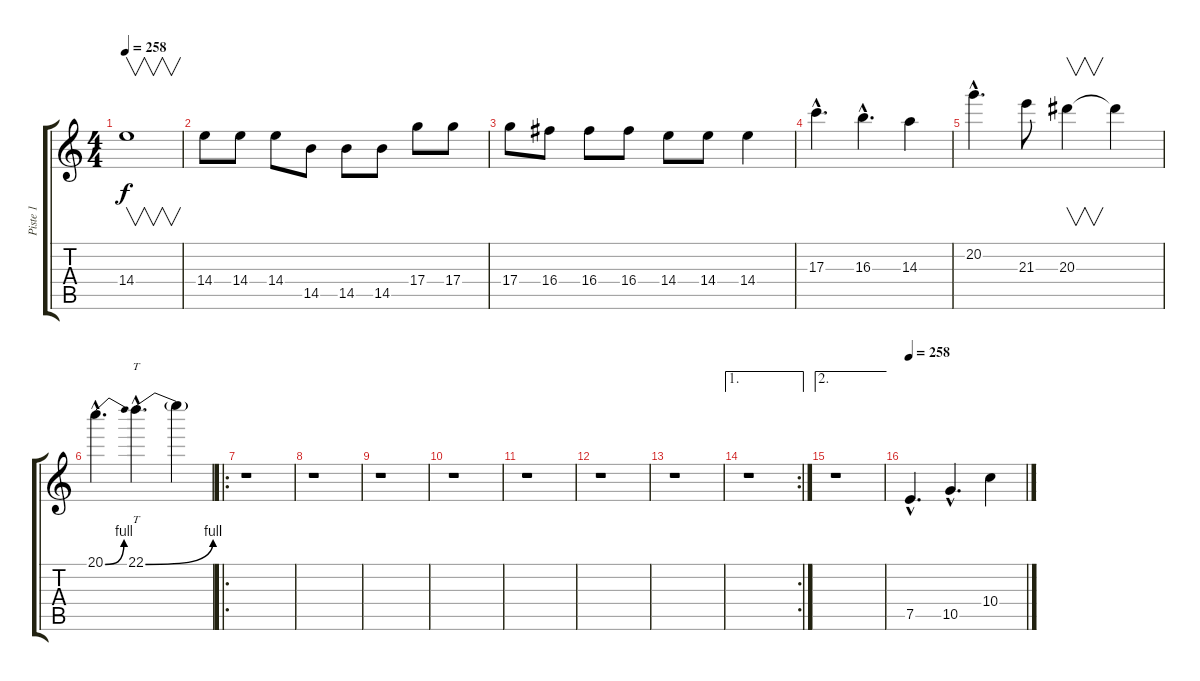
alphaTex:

\track ("Piste 1" "Piste 1") {instrument acousticguitarnylon}
\staff {score tabs}
\tuning (E4 B3 G3 D3 A2 E2) {hide}
\ts (4 4)
\tempo 258
\clef g2
\ks c
14.4.1{v dy f} |
14.4.8 14.4.8 14.4.8 14.5.8 14.5.8 14.5.8 17.4.8 17.4.8 |
17.4.8 16.4.8 16.4.8 16.4.8 14.4.8 14.4.8 14.4.4 |
17.3{hac}.4{d} 16.3{hac}.4{d} 14.3.4 |
20.2{hac}.4{d} 21.3.8 20.3.4{v} 20.3{t}.4 |
20.1{be (bend 0 0 60 4) hac}.4{d} 22.1{be (bend 0 0 60 4) hac}.4{tt d} 22.1{t}.4 |
\ro
r.1 |
r.1 |
r.1 |
r.1 |
r.1 |
r.1 |
r.1 |
\ae 1
\rc 2
r.1 |
\ae 2
r.1 |
\tempo 258
7.5{hac}.4{d volume 16 instrument overdrivenguitar} 10.5{hac}.4{d} 10.4.4
